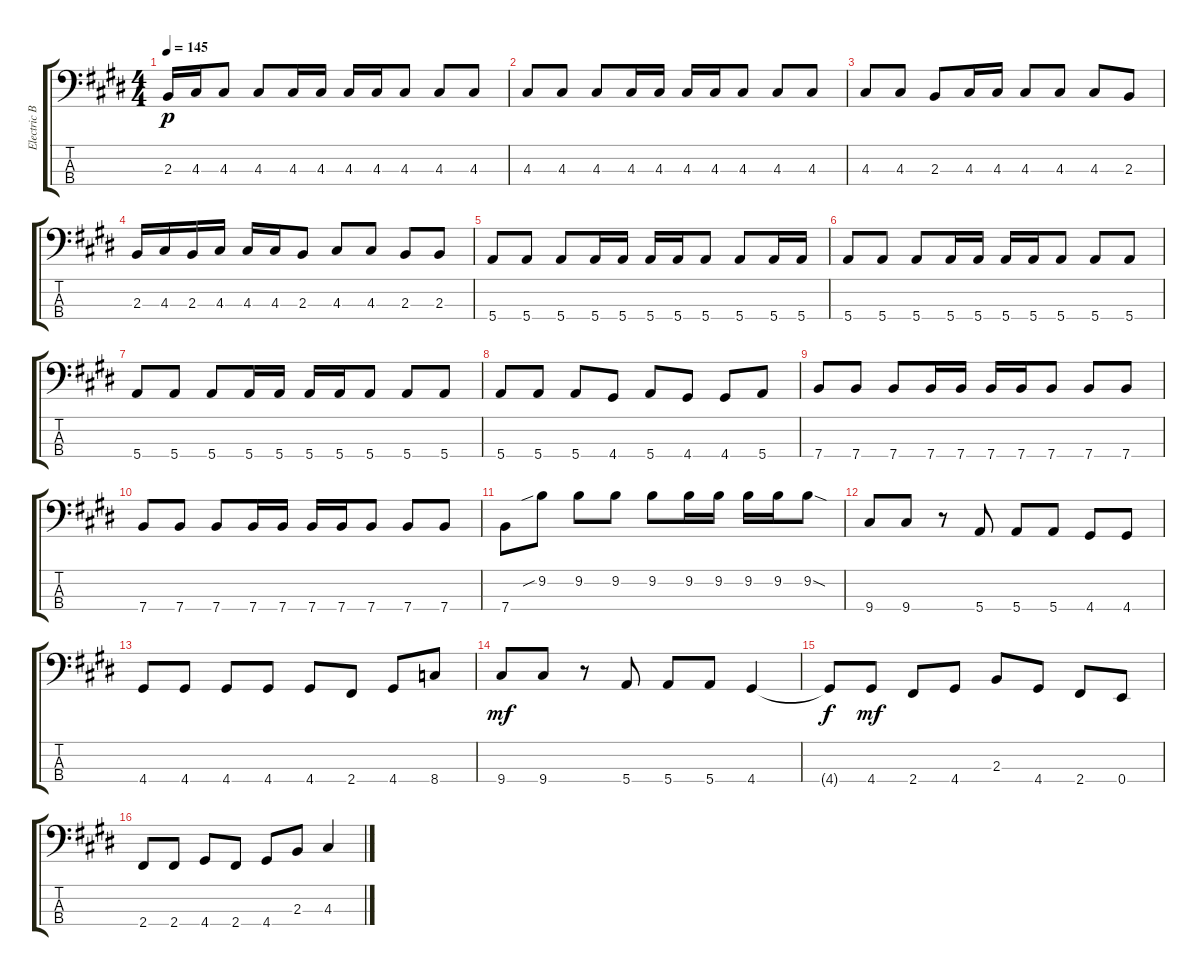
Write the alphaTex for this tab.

\track ("Electric Bass" "Electric B") {instrument electricbassfinger}
\staff {score tabs}
\tuning (G2 D2 A1 E1) {hide}
\ts (4 4)
\tempo 145
\clef f4
\ks e
2.3.16{dy p} 4.3.16 4.3.8 4.3.8 4.3.16 4.3.16 4.3.16 4.3.16 4.3.8 4.3.8 4.3.8 |
4.3.8 4.3.8 4.3.8 4.3.16 4.3.16 4.3.16 4.3.16 4.3.8 4.3.8 4.3.8 |
4.3.8 4.3.8 2.3.8 4.3.16 4.3.16 4.3.8 4.3.8 4.3.8 2.3.8 |
2.3.16 4.3.16 2.3.16 4.3.16 4.3.16 4.3.16 2.3.8 4.3.8 4.3.8 2.3.8 2.3.8 |
5.4.8 5.4.8 5.4.8 5.4.16 5.4.16 5.4.16 5.4.16 5.4.8 5.4.8 5.4.16 5.4.16 |
5.4.8 5.4.8 5.4.8 5.4.16 5.4.16 5.4.16 5.4.16 5.4.8 5.4.8 5.4.8 |
5.4.8 5.4.8 5.4.8 5.4.16 5.4.16 5.4.16 5.4.16 5.4.8 5.4.8 5.4.8 |
5.4.8 5.4.8 5.4.8 4.4.8 5.4.8 4.4.8 4.4.8 5.4.8 |
7.4.8 7.4.8 7.4.8 7.4.16 7.4.16 7.4.16 7.4.16 7.4.8 7.4.8 7.4.8 |
7.4.8 7.4.8 7.4.8 7.4.16 7.4.16 7.4.16 7.4.16 7.4.8 7.4.8 7.4.8 |
7.4.8 9.2{sib}.8 9.2.8 9.2.8 9.2.8 9.2.16 9.2.16 9.2.16 9.2.16 9.2{sod}.8 |
9.4.8 9.4.8 r.8 5.4.8 5.4.8 5.4.8 4.4.8 4.4.8 |
4.4.8 4.4.8 4.4.8 4.4.8 4.4.8 2.4.8 4.4.8 8.4.8 |
9.4.8{dy mf} 9.4.8 r.8 5.4.8 5.4.8 5.4.8 4.4.4 |
4.4{t}.8{dy f} 4.4.8{dy mf} 2.4.8 4.4.8 2.3.8 4.4.8 2.4.8 0.4.8 |
2.4.8 2.4.8 4.4.8 2.4.8 4.4.8 2.3.8 4.3.4
